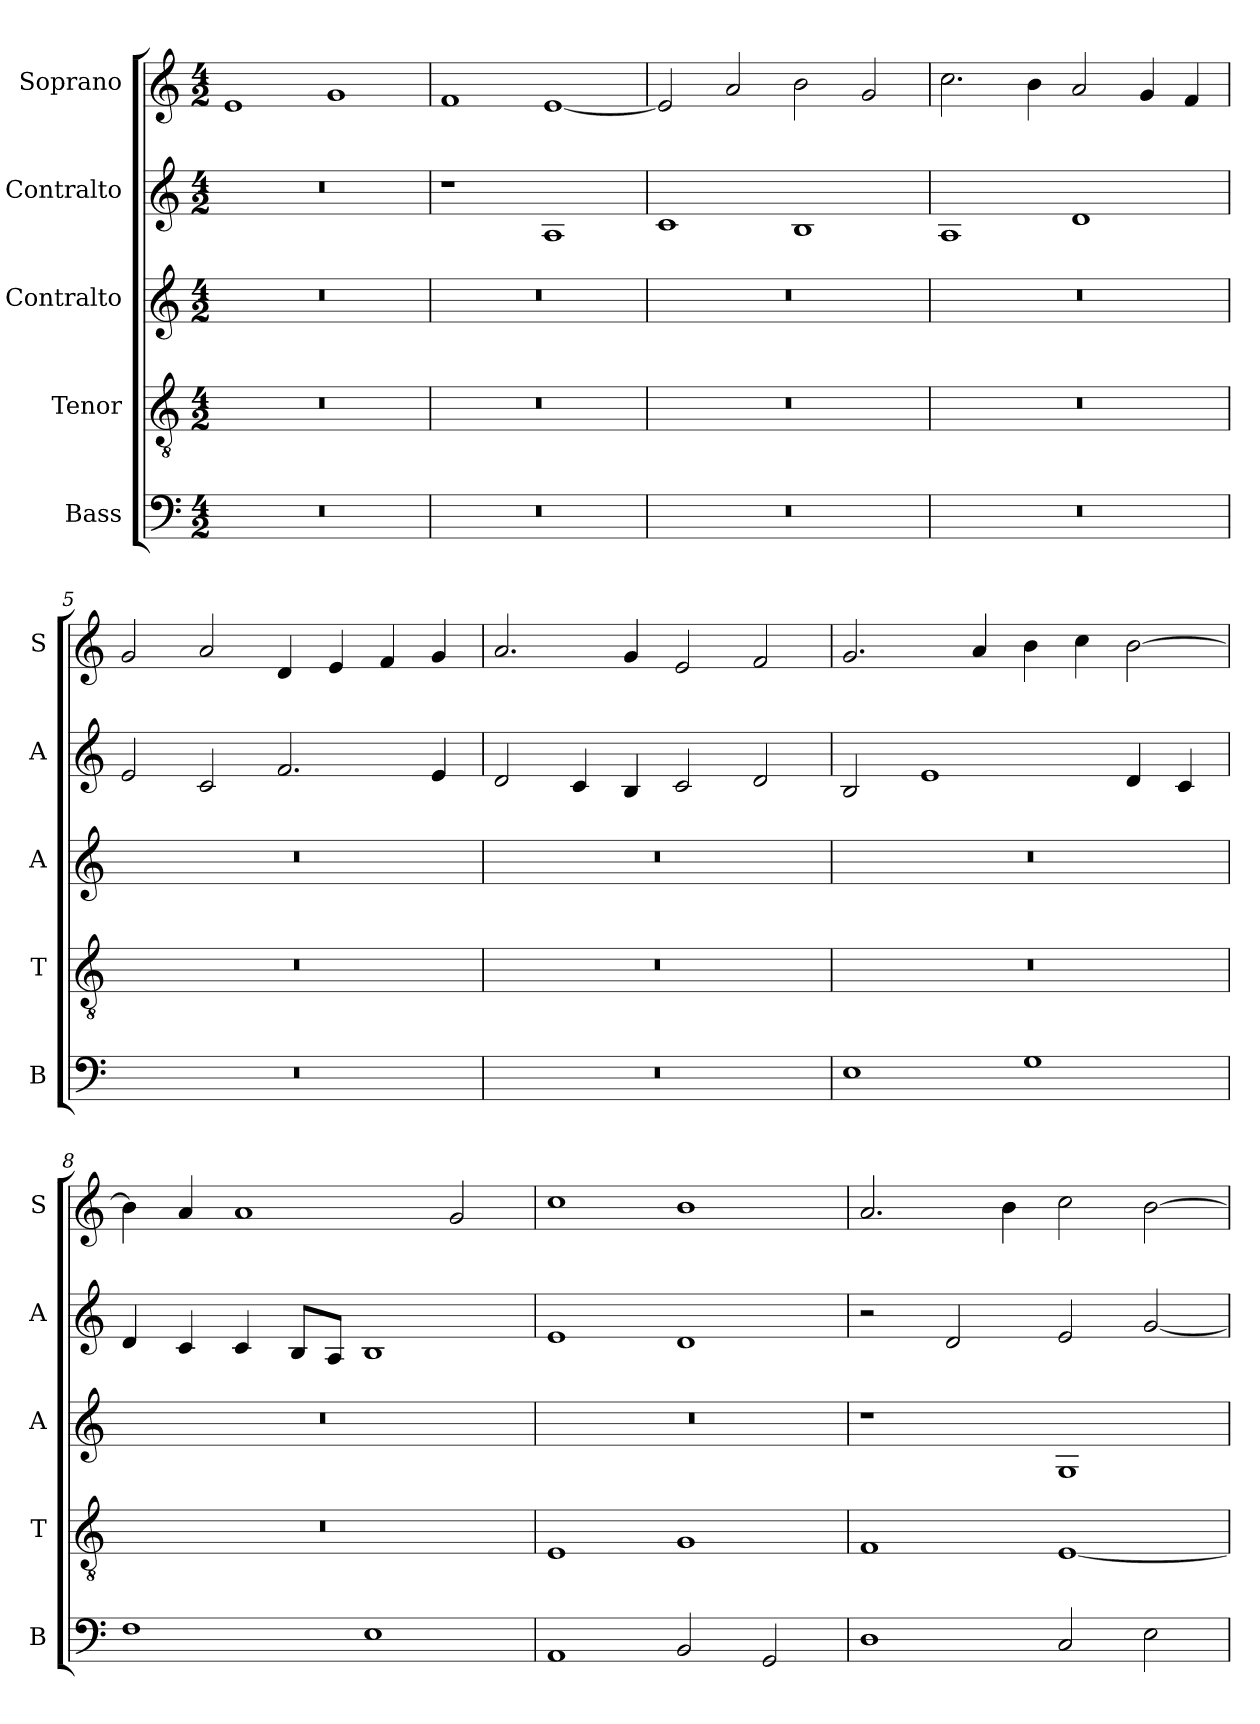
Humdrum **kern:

**kern	**kern	**kern	**kern	**kern
*part5	*part4	*part3	*part2	*part1
*staff5	*staff4	*staff3	*staff2	*staff1
*I"Bass	*I"Tenor	*I"Contralto	*I"Contralto	*I"Soprano
*I'B	*I'T	*I'A	*I'A	*I'S
*clefF4	*clefGv2	*clefG2	*clefG2	*clefG2
*k[]	*k[]	*k[]	*k[]	*k[]
*E:phr	*E:phr	*E:phr	*E:phr	*E:phr
*M4/2	*M4/2	*M4/2	*M4/2	*M4/2
=1	=1	=1	=1	=1
0r	0r	0r	0r	1e
.	.	.	.	1g
=2	=2	=2	=2	=2
0r	0r	0r	1r	1f
.	.	.	1A	[1e
=3	=3	=3	=3	=3
0r	0r	0r	1c	2e]
.	.	.	.	2a
.	.	.	1B	2b
.	.	.	.	2g
=4	=4	=4	=4	=4
0r	0r	0r	1A	2.cc
.	.	.	.	4b
.	.	.	1d	2a
.	.	.	.	4g
.	.	.	.	4f
=5	=5	=5	=5	=5
0r	0r	0r	2e	2g
.	.	.	2c	2a
.	.	.	2.f	4d
.	.	.	.	4e
.	.	.	.	4f
.	.	.	4e	4g
=6	=6	=6	=6	=6
0r	0r	0r	2d	2.a
.	.	.	4c	.
.	.	.	4B	4g
.	.	.	2c	2e
.	.	.	2d	2f
=7	=7	=7	=7	=7
1E	0r	0r	2B	2.g
.	.	.	1e	.
.	.	.	.	4a
1G	.	.	.	4b
.	.	.	.	4cc
.	.	.	4d	[2b
.	.	.	4c	.
=8	=8	=8	=8	=8
1F	0r	0r	4d	4b]
.	.	.	4c	4a
.	.	.	4c	1a
.	.	.	8B/L	.
.	.	.	8A/J	.
1E	.	.	1B	.
.	.	.	.	2g
=9	=9	=9	=9	=9
1AA	1E	0r	1e	1cc
2BB	1G	.	1d	1b
2GG	.	.	.	.
=10	=10	=10	=10	=10
1D	1F	1r	2r	2.a
.	.	.	2d	.
.	.	.	.	4b
2C	[1E	1G	2e	2cc
2E	.	.	[2g	[2b
=	=	=	=	=
*-	*-	*-	*-	*-
